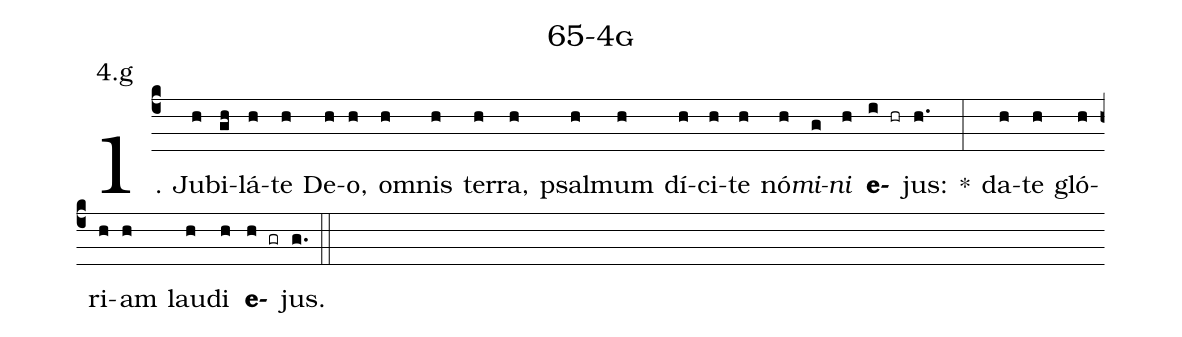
name: 65-4g;
annotation: 4.g;
%%
(c4)1. Ju(h)bi(gh)lá(h)te(h) De(h)o,(h) om(h)nis(h) ter(h)ra,(h) psal(h)mum(h) dí(h)ci(h)te(h) nó(h)<i>mi</i>(g)<i>ni</i>(h) <b>e</b>(i hr)jus:(h.) *(:) da(h)te(h) gló(h)ri(h)am(h) lau(h)di(h) <b>e</b>(h gr)jus.(g.) (::)
